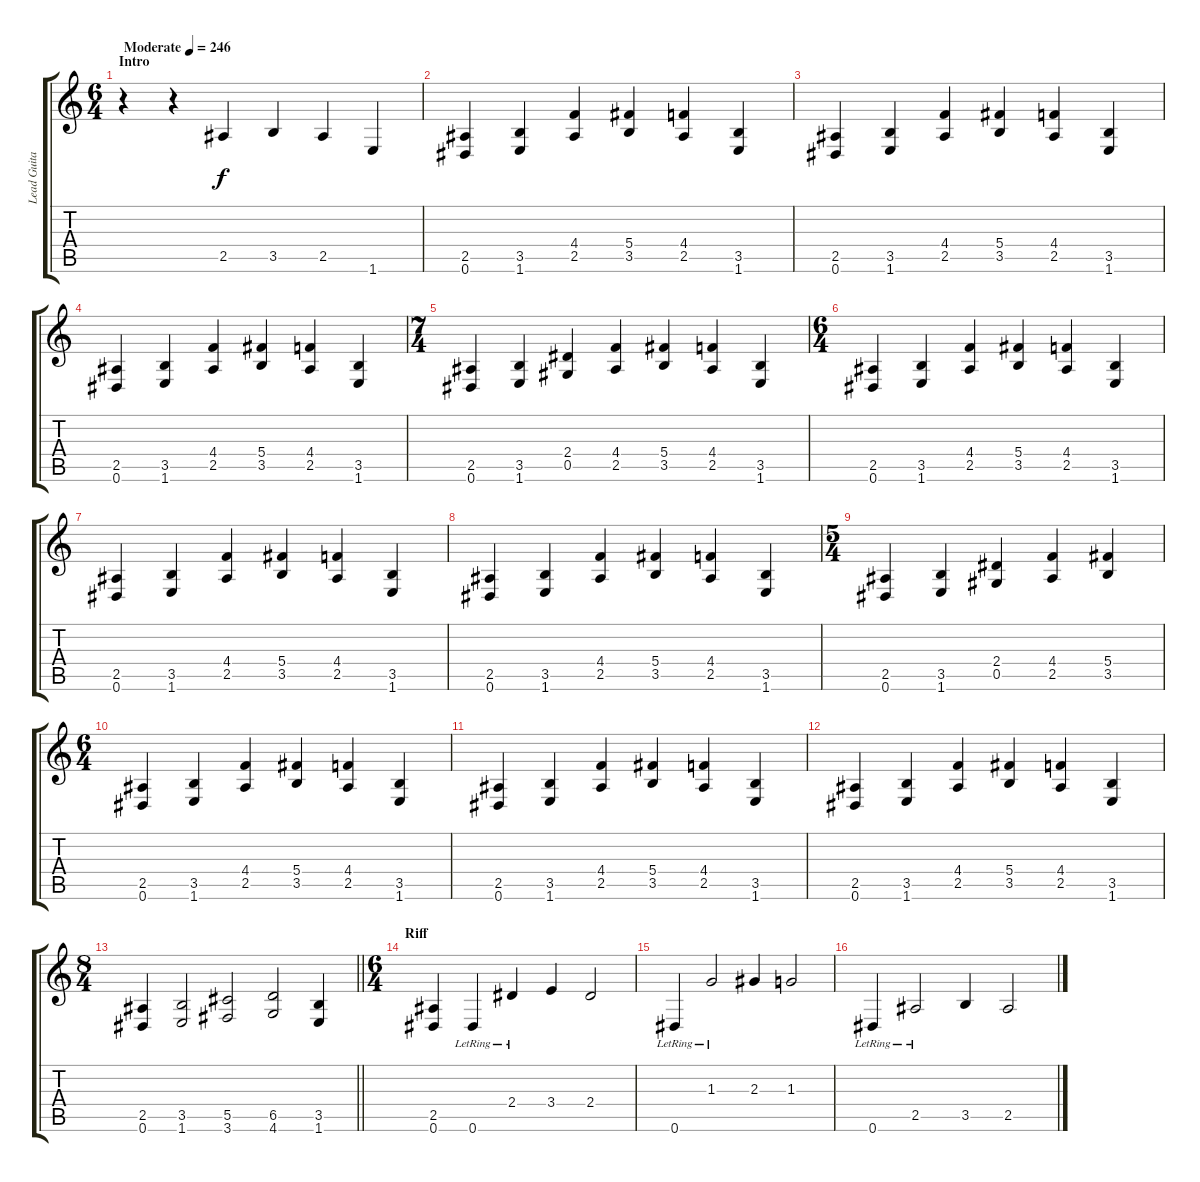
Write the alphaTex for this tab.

\track ("Lead Guitar" "Lead Guita") {instrument distortionguitar}
\staff {score tabs}
\tuning (Eb4 Bb3 Gb3 Db3 Ab2 Eb2) {hide}
\ts (6 4)
\section ("" "Intro")
\tempo (246 "Moderate")
\clef g2
\ks c
r.4{dy f instrument distortionguitar} r.4 2.5.4 3.5.4 2.5.4 1.6.4 |
(2.5 0.6).4 (3.5 1.6).4 (4.4 2.5).4 (5.4 3.5).4 (4.4 2.5).4 (3.5 1.6).4 |
(2.5 0.6).4 (3.5 1.6).4 (4.4 2.5).4 (5.4 3.5).4 (4.4 2.5).4 (3.5 1.6).4 |
(2.5 0.6).4 (3.5 1.6).4 (4.4 2.5).4 (5.4 3.5).4 (4.4 2.5).4 (3.5 1.6).4 |
\ts (7 4)
(2.5 0.6).4 (3.5 1.6).4 (2.4 0.5).4 (4.4 2.5).4 (5.4 3.5).4 (4.4 2.5).4 (3.5 1.6).4 |
\ts (6 4)
(2.5 0.6).4 (3.5 1.6).4 (4.4 2.5).4 (5.4 3.5).4 (4.4 2.5).4 (3.5 1.6).4 |
(2.5 0.6).4 (3.5 1.6).4 (4.4 2.5).4 (5.4 3.5).4 (4.4 2.5).4 (3.5 1.6).4 |
(2.5 0.6).4 (3.5 1.6).4 (4.4 2.5).4 (5.4 3.5).4 (4.4 2.5).4 (3.5 1.6).4 |
\ts (5 4)
(2.5 0.6).4 (3.5 1.6).4 (2.4 0.5).4 (4.4 2.5).4 (5.4 3.5).4 |
\ts (6 4)
(2.5 0.6).4 (3.5 1.6).4 (4.4 2.5).4 (5.4 3.5).4 (4.4 2.5).4 (3.5 1.6).4 |
(2.5 0.6).4 (3.5 1.6).4 (4.4 2.5).4 (5.4 3.5).4 (4.4 2.5).4 (3.5 1.6).4 |
(2.5 0.6).4 (3.5 1.6).4 (4.4 2.5).4 (5.4 3.5).4 (4.4 2.5).4 (3.5 1.6).4 |
\ts (8 4)
\barLineRight lightlight
(2.5 0.6).4 (3.5 1.6).2 (5.5 3.6).2 (6.5 4.6).2 (3.5 1.6).4 |
\ts (6 4)
\section ("" "Riff")
(2.5 0.6).4 0.6{lr}.4 2.4{lr}.4 3.4.4 2.4.2 |
0.6{lr}.4 1.3{lr}.2 2.3.4 1.3.2 |
0.6{lr}.4 2.5{lr}.2 3.5.4 2.5.2
